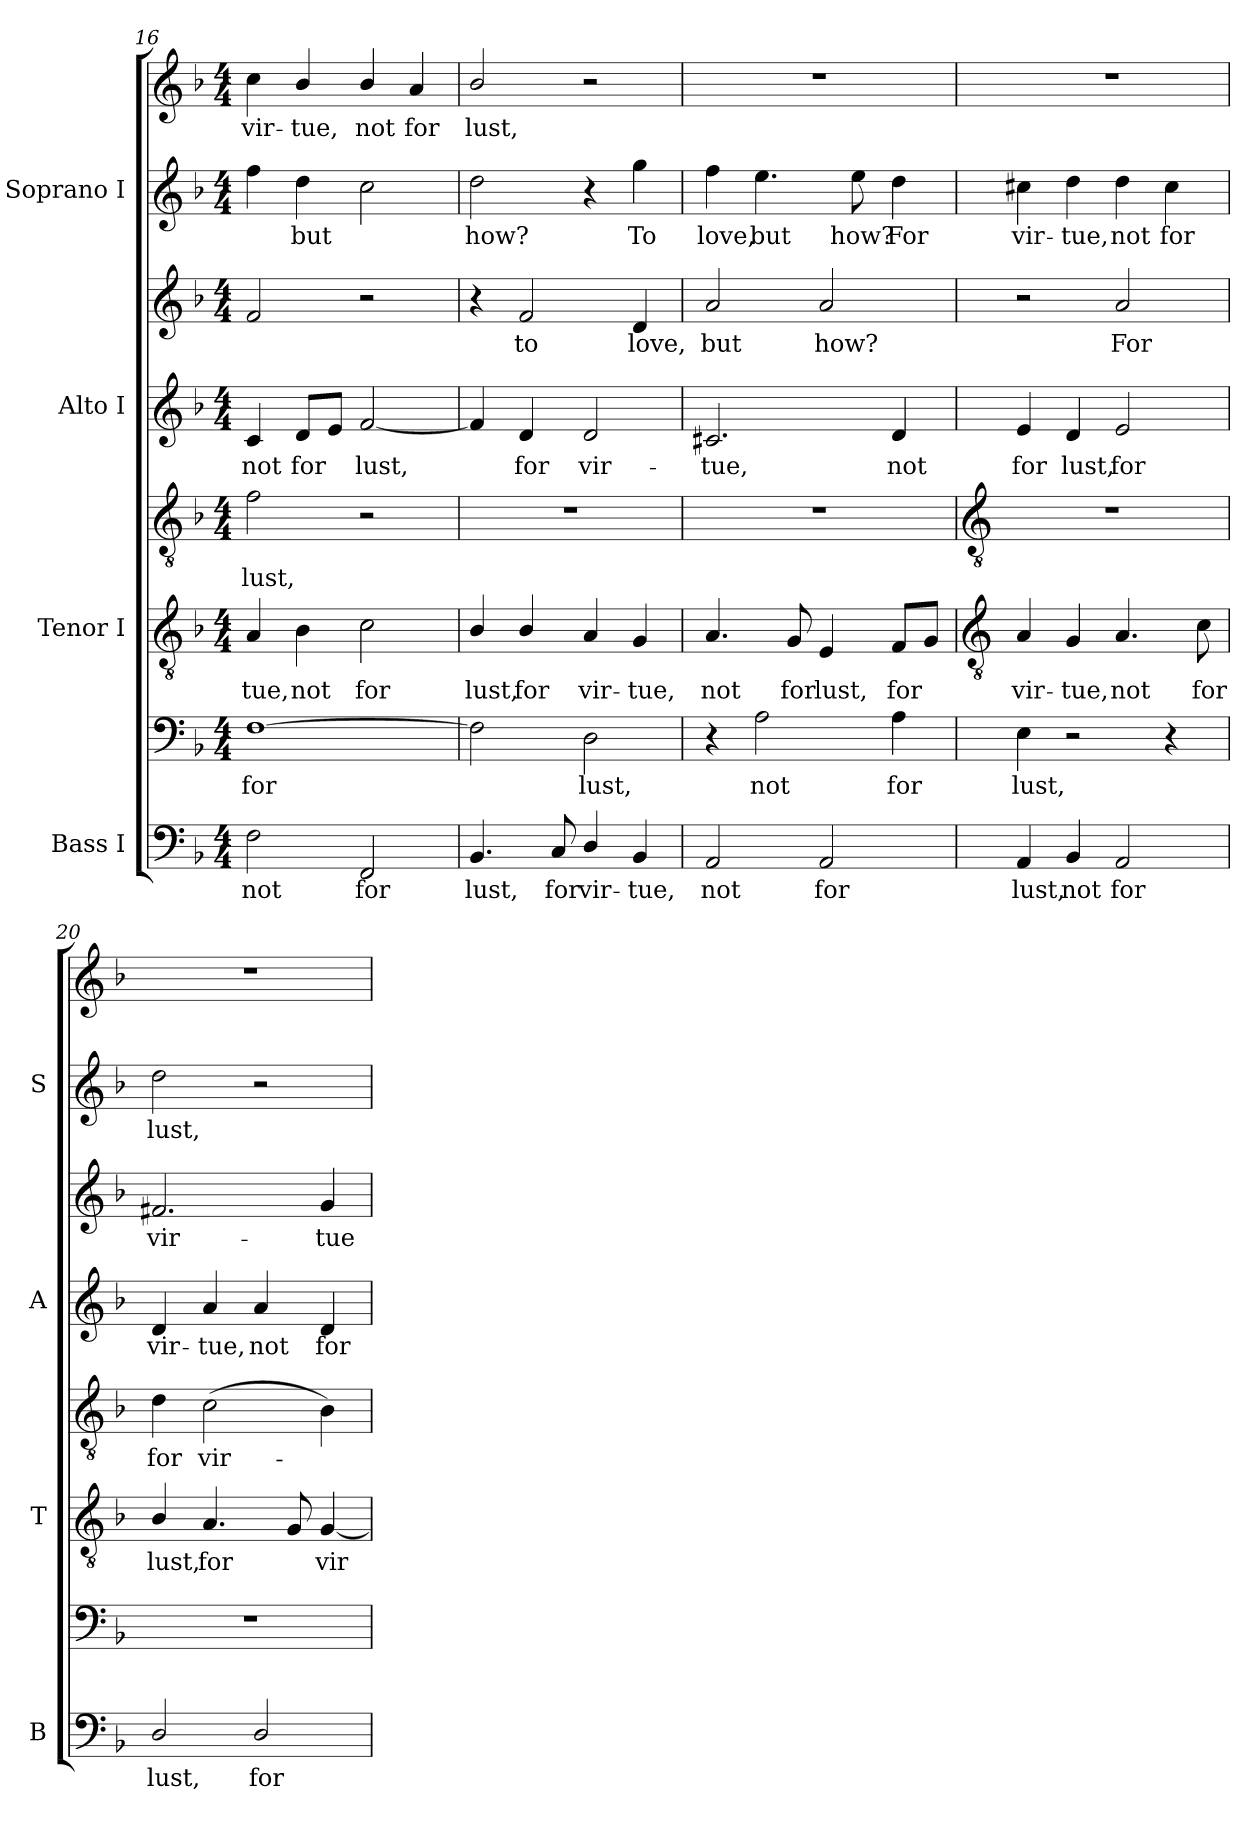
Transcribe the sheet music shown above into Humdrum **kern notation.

**kern	**text	**kern	**text	**kern	**text	**kern	**text	**kern	**text	**kern	**text	**kern	**text	**kern	**text
*part4	*part4	*part4	*part4	*part3	*part3	*part3	*part3	*part2	*part2	*part2	*part2	*part1	*part1	*part1	*part1
*staff8	*staff8	*staff7	*staff7	*staff6	*staff6	*staff5	*staff5	*staff4	*staff4	*staff3	*staff3	*staff2	*staff2	*staff1	*staff1
*I"Bass I	*	*	*	*I"Tenor I	*	*	*	*I"Alto I	*	*	*	*I"Soprano I	*	*	*
*I'B	*	*	*	*I'T	*	*	*	*I'A	*	*	*	*I'S	*	*	*
*clefF4	*	*clefF4	*	*clefGv2	*	*clefGv2	*	*clefG2	*	*clefG2	*	*clefG2	*	*clefG2	*
*k[b-]	*	*k[b-]	*	*k[b-]	*	*k[b-]	*	*k[b-]	*	*k[b-]	*	*k[b-]	*	*k[b-]	*
*F:	*	*F:	*	*F:	*	*F:	*	*F:	*	*F:	*	*F:	*	*F:	*
*M4/4	*	*M4/4	*	*M4/4	*	*M4/4	*	*M4/4	*	*M4/4	*	*M4/4	*	*M4/4	*
=16	=16	=16	=16	=16	=16	=16	=16	=16	=16	=16	=16	=16	=16	=16	=16
!	!LO:LY:b	!	!LO:LY:b	!	!LO:LY:b	!	!LO:LY:b	!	!LO:LY:b	!	!	!	!	!	!LO:LY:b
2F	not	[1F	for	4A	tue,	2f	-lust,	4c	not	2f	.	4ff	.	4cc	vir-
!	!	!	!	!	!LO:LY:b	!	!	!	!LO:LY:b	!	!	!	!LO:LY:b	!	!LO:LY:b
.	.	.	.	4B-	not	.	.	8dL	for	.	.	4dd	but	4b-/	-tue,
.	.	.	.	.	.	.	.	8eJ	.	.	.	.	.	.	.
!	!LO:LY:b	!	!	!	!LO:LY:b	!	!	!	!LO:LY:b	!	!	!	!	!	!LO:LY:b
2FF	for	.	.	2c	for	2r	.	[2f	lust,	2r	.	2cc	.	4b-/	not
!	!	!	!	!	!	!	!	!	!	!	!	!	!	!	!LO:LY:b
.	.	.	.	.	.	.	.	.	.	.	.	.	.	4a	for
=17	=17	=17	=17	=17	=17	=17	=17	=17	=17	=17	=17	=17	=17	=17	=17
!	!LO:LY:b	!	!	!	!LO:LY:b	!	!	!	!	!	!	!	!LO:LY:b	!	!LO:LY:b
4.BB-	lust,	2F]	.	4B-/	lust,	1r	.	4f]	.	4r	.	2dd	how?	2b-/	lust,
!	!	!	!	!	!LO:LY:b	!	!	!	!LO:LY:b	!	!LO:LY:b	!	!	!	!
.	.	.	.	4B-/	for	.	.	4d	for	2f	to	.	.	.	.
!	!LO:LY:b	!	!	!	!	!	!	!	!	!	!	!	!	!	!
8C	for	.	.	.	.	.	.	.	.	.	.	.	.	.	.
!	!LO:LY:b	!	!LO:LY:b	!	!LO:LY:b	!	!	!	!LO:LY:b	!	!	!	!	!	!
4D/	vir-	2D	lust,	4A	vir-	.	.	2d	vir-	.	.	4r	.	2r	.
!	!LO:LY:b	!	!	!	!LO:LY:b	!	!	!	!	!	!LO:LY:b	!	!LO:LY:b	!	!
4BB-	-tue,	.	.	4G	-tue,	.	.	.	.	4d	love,	4gg	To	.	.
=18	=18	=18	=18	=18	=18	=18	=18	=18	=18	=18	=18	=18	=18	=18	=18
!	!LO:LY:b	!	!	!	!LO:LY:b	!	!	!	!LO:LY:b	!	!LO:LY:b	!	!LO:LY:b	!	!
2AA	not	4r	.	4.A	not	1r	.	2.c#X	tue,	2a	-but	4ff	love,	1r	.
!	!	!	!LO:LY:b	!	!	!	!	!	!	!	!	!	!LO:LY:b	!	!
.	.	2A	not	.	.	.	.	.	.	.	.	4.ee	but	.	.
!	!	!	!	!	!LO:LY:b	!	!	!	!	!	!	!	!	!	!
.	.	.	.	8G	for	.	.	.	.	.	.	.	.	.	.
!	!LO:LY:b	!	!	!	!LO:LY:b	!	!	!	!	!	!LO:LY:b	!	!	!	!
2AA	for	.	.	4E	lust,	.	.	.	.	2a	how?	.	.	.	.
!	!	!	!	!	!	!	!	!	!	!	!	!	!LO:LY:b	!	!
.	.	.	.	.	.	.	.	.	.	.	.	8ee	how?	.	.
!	!	!	!LO:LY:b	!	!LO:LY:b	!	!	!	!LO:LY:b	!	!	!	!LO:LY:b	!	!
.	.	4A	for	8FL	for	.	.	4d	not	.	.	4dd	For	.	.
.	.	.	.	8GJ	.	.	.	.	.	.	.	.	.	.	.
!!LO:LB:g=z
=19	=19	=19	=19	=19	=19	=19	=19	=19	=19	=19	=19	=19	=19	=19	=19
*	*	*	*	*clefGv2	*	*clefGv2	*	*	*	*	*	*	*	*	*
!	!LO:LY:b	!	!LO:LY:b	!	!LO:LY:b	!	!	!	!LO:LY:b	!	!	!	!LO:LY:b	!	!
4AA	lust,	4E	lust,	4A	vir-	1r	.	4e	for	2r	.	4cc#X	vir-	1r	.
!	!LO:LY:b	!	!	!	!LO:LY:b	!	!	!	!LO:LY:b	!	!	!	!LO:LY:b	!	!
4BB-	not	2r	.	4G	-tue,	.	.	4d	lust,	.	.	4dd	-tue,	.	.
!	!LO:LY:b	!	!	!	!LO:LY:b	!	!	!	!LO:LY:b	!	!LO:LY:b	!	!LO:LY:b	!	!
2AA	for	.	.	4.A	not	.	.	2e	for	2a	For	4dd	not	.	.
!	!	!	!	!	!	!	!	!	!	!	!	!	!LO:LY:b	!	!
.	.	4r	.	.	.	.	.	.	.	.	.	4cc#	for	.	.
!	!	!	!	!	!LO:LY:b	!	!	!	!	!	!	!	!	!	!
.	.	.	.	8c	for	.	.	.	.	.	.	.	.	.	.
=20	=20	=20	=20	=20	=20	=20	=20	=20	=20	=20	=20	=20	=20	=20	=20
!	!LO:LY:b	!	!	!	!LO:LY:b	!	!LO:LY:b	!	!LO:LY:b	!	!LO:LY:b	!	!LO:LY:b	!	!
2D/	lust,	1r	.	4B-/	lust,	4d	for	4d	vir-	2.f#X	vir-	2dd	lust,	1r	.
!	!	!	!	!	!LO:LY:b	!	!LO:LY:b	!	!LO:LY:b	!	!	!	!	!	!
.	.	.	.	4.A	for	(>2c	vir-	4a	-tue,	.	.	.	.	.	.
!	!LO:LY:b	!	!	!	!	!	!	!	!LO:LY:b	!	!	!	!	!	!
2D/	for	.	.	.	.	.	.	4a	not	.	.	2r	.	.	.
.	.	.	.	8G	.	.	.	.	.	.	.	.	.	.	.
!	!	!	!	!	!LO:LY:b	!	!	!	!LO:LY:b	!	!LO:LY:b	!	!	!	!
.	.	.	.	[4G	vir-	4B-)	.	4d	for	4g	-tue	.	.	.	.
=	=	=	=	=	=	=	=	=	=	=	=	=	=	=	=
*-	*-	*-	*-	*-	*-	*-	*-	*-	*-	*-	*-	*-	*-	*-	*-
